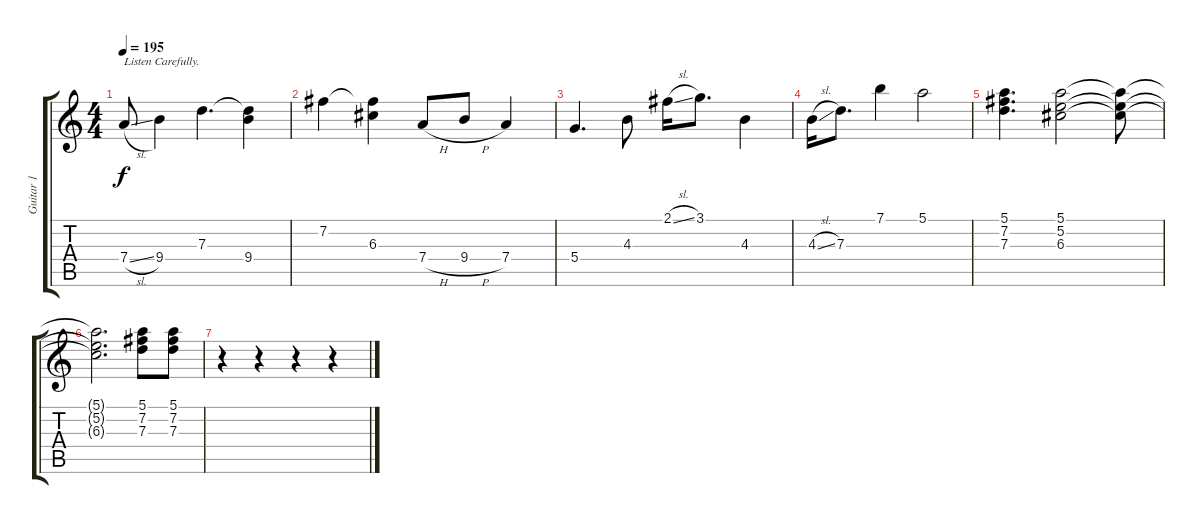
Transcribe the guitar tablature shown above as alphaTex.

\track ("Guitar 1" "Guitar 1") {instrument acousticguitarsteel}
\staff {score tabs}
\tuning (E4 B3 G3 D3 A2 E2) {hide}
\ts (4 4)
\tempo 195
\clef g2
\ks c
7.4{sl}.8{txt "Listen Carefully." dy f} 9.4.4 7.3.4{d} (7.3{t} 9.4).4 |
7.2.4 (7.2{t} 6.3).4 7.4{h}.8 9.4{h}.8 7.4.4 |
5.4.4{d} 4.3.8 2.1{sl}.16 3.1.8{d} 4.3.4 |
4.3{sl}.16 7.3.8{d} 7.1.4 5.1.2 |
(5.1 7.2 7.3).4{d} (5.1 5.2 6.3).2 (5.1{t} 5.2{t} 6.3{t}).8 |
(5.1{t} 5.2{t} 6.3{t}).2{d} (5.1 7.2 7.3).8 (5.1 7.2 7.3).8 |
r.4 r.4 r.4 r.4
